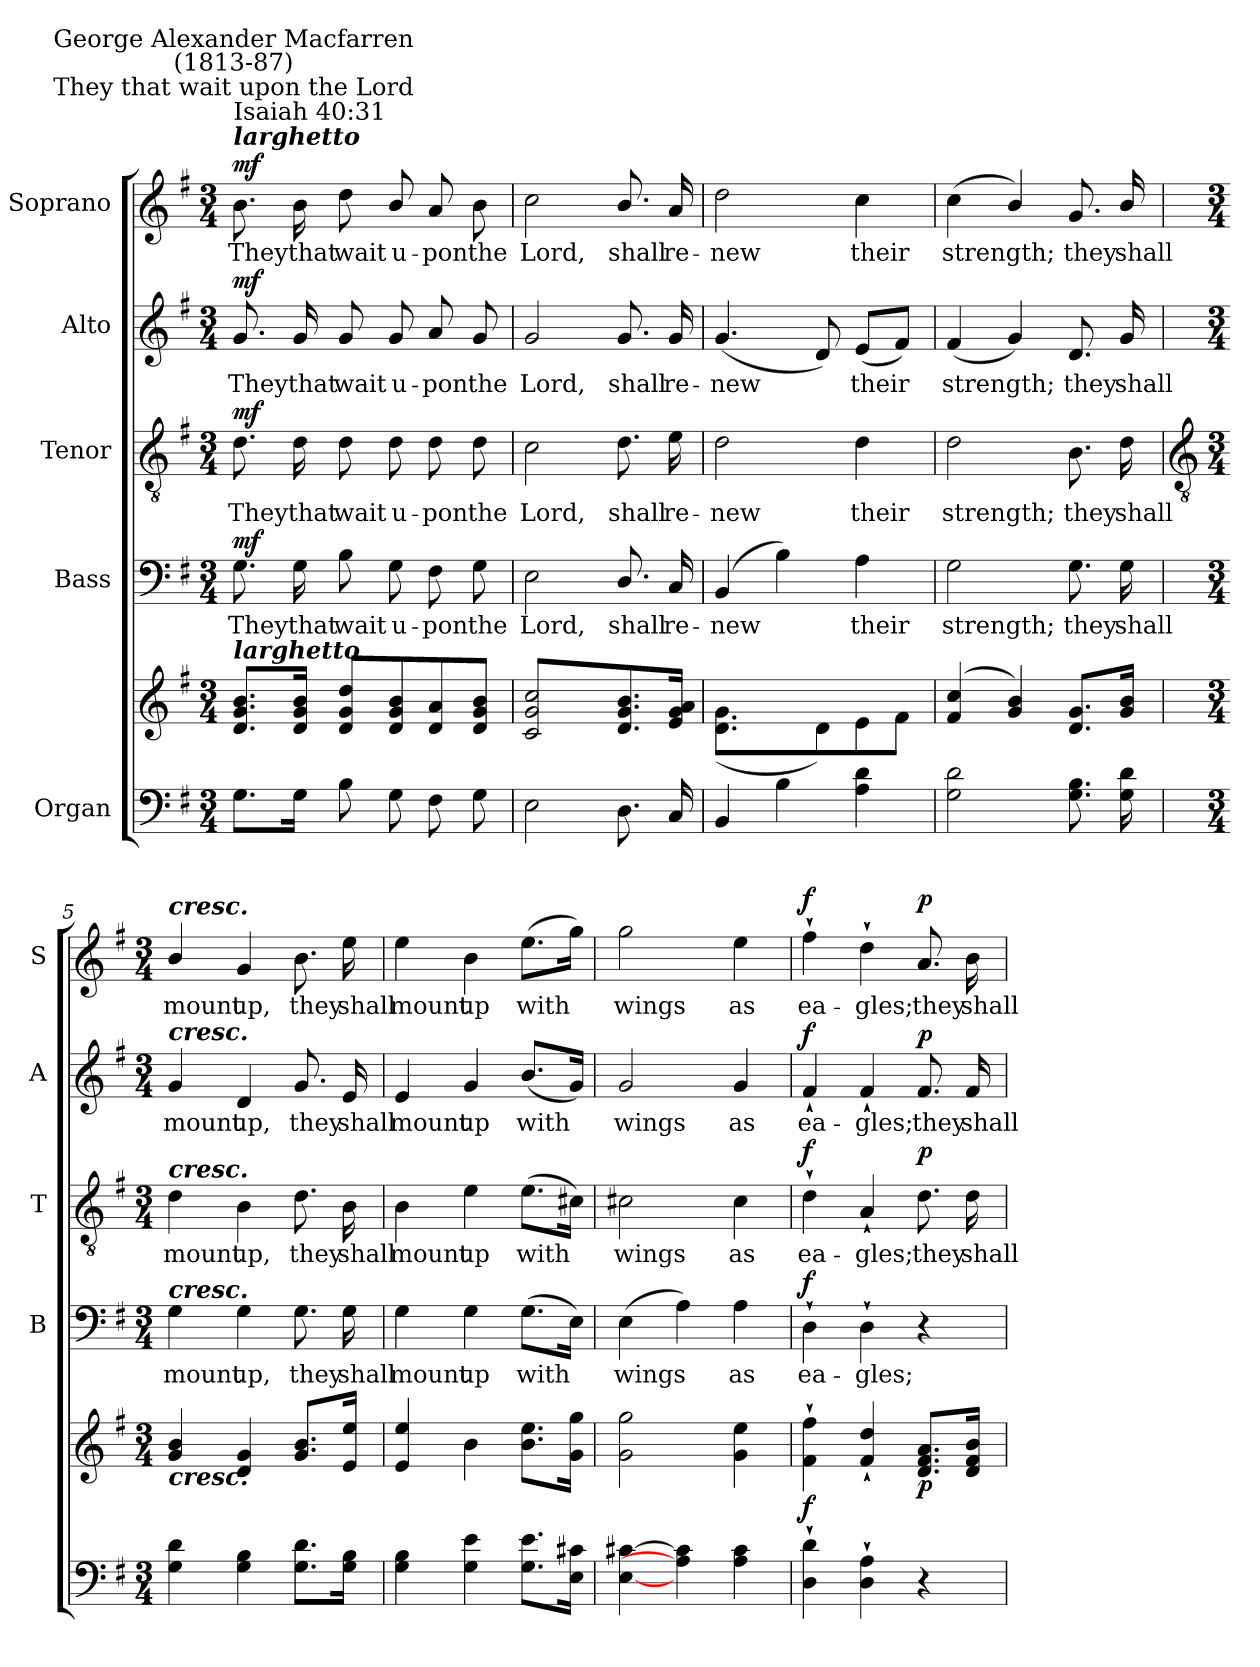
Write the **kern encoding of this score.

**kern	**kern	**dynam	**kern	**text	**dynam	**kern	**text	**dynam	**kern	**text	**dynam	**kern	**text	**dynam
*part5	*part5	*part5	*part4	*part4	*part4	*part3	*part3	*part3	*part2	*part2	*part2	*part1	*part1	*part1
*staff6	*staff5	*staff5/6	*staff4	*staff4	*staff4	*staff3	*staff3	*staff3	*staff2	*staff2	*staff2	*staff1	*staff1	*staff1
*I"Organ	*	*	*I"Bass	*	*	*I"Tenor	*	*	*I"Alto	*	*	*I"Soprano	*	*
*	*	*	*I'B	*	*	*I'T	*	*	*I'A	*	*	*I'S	*	*
*clefF4	*clefG2	*	*clefF4	*	*	*clefGv2	*	*	*clefG2	*	*	*clefG2	*	*
*k[f#]	*k[f#]	*	*k[f#]	*	*	*k[f#]	*	*	*k[f#]	*	*	*k[f#]	*	*
*G:	*G:	*	*G:	*	*	*G:	*	*	*G:	*	*	*G:	*	*
*M3/4	*M3/4	*	*M3/4	*	*	*M3/4	*	*	*M3/4	*	*	*M3/4	*	*
*MM56	*MM56	*	*MM56	*	*	*MM56	*	*	*MM56	*	*	*MM56	*	*
=1	=1	=1	=1	=1	=1	=1	=1	=1	=1	=1	=1	=1	=1	=1
*	*^	*	*	*	*	*	*	*	*	*	*	*	*	*
!	!	!	!	!	!	!	!	!	!	!	!	!	!LO:TX:a:Bi:t=larghetto	!	!
!	!	!	!	!	!	!	!	!	!	!	!	!	!LO:TX:a:t=Isaiah 40&colon;31	!	!
!	!	!	!	!	!	!	!	!	!	!	!	!	!LO:TX:a:cj:t=They that wait upon the Lord	!	!
!	!	!	!	!	!	!	!	!	!	!	!	!	!LO:TX:a:cj:t=George Alexander Macfarren\n(1813-87)	!	!
!	!LO:TX:a:Bi:t=larghetto	!	!	!	!	!	!	!	!	!	!	!	!	!	!
!	!	!LO:N:vis=1	!LO:DY:b=2	!	!LO:LY:b	!	!	!LO:LY:b	!	!	!LO:LY:b	!	!	!LO:LY:b	!
!	!	!	!LO:DY:n=1:b	!	!	!LO:DY:b	!	!	!LO:DY:b	!	!	!LO:DY:b	!	!	!LO:DY:b
8.GL	8.d/ 8.g/ 8.b/L	2.ryy	mf mf	8.G	They	mf	8.d	They	mf	8.g	They	mf	8.b	They	mf
!	!	!	!	!	!LO:LY:b	!	!	!LO:LY:b	!	!	!LO:LY:b	!	!	!LO:LY:b	!
16GJ	16d/ 16g/ 16b/J	.	.	16G	that	.	16d	that	.	16g	that	.	16b	that	.
!	!	!	!	!	!LO:LY:b	!	!	!LO:LY:b	!	!	!LO:LY:b	!	!	!LO:LY:b	!
8BL	8d/ 8g/ 8dd/L	.	.	8B	wait	.	8d	wait	.	8g	wait	.	8dd	wait	.
!	!	!	!	!	!LO:LY:b	!	!	!LO:LY:b	!	!	!LO:LY:b	!	!	!LO:LY:b	!
8G	8d/ 8g/ 8b/	.	.	8G	u-	.	8d	u-	.	8g	u-	.	8b/	u-	.
!	!	!	!	!	!LO:LY:b	!	!	!LO:LY:b	!	!	!LO:LY:b	!	!	!LO:LY:b	!
8F#	8d/ 8a/	.	.	8F#	-pon	.	8d	-pon	.	8a	-pon	.	8a	-pon	.
!	!	!	!	!	!LO:LY:b	!	!	!LO:LY:b	!	!	!LO:LY:b	!	!	!LO:LY:b	!
8G	8d/ 8g/ 8b/J	.	.	8G	the	.	8d	the	.	8g	the	.	8b	the	.
=2	=2	=2	=2	=2	=2	=2	=2	=2	=2	=2	=2	=2	=2	=2	=2
!	!	!LO:N:vis=1	!	!	!LO:LY:b	!	!	!LO:LY:b	!	!	!LO:LY:b	!	!	!LO:LY:b	!
2E	2c/ 2g/ 2cc/	2.ryy	.	2E	Lord,	.	2c	Lord,	.	2g	Lord,	.	2cc	Lord,	.
!	!	!	!	!	!LO:LY:b	!	!	!LO:LY:b	!	!	!LO:LY:b	!	!	!LO:LY:b	!
8.DL	8.d/ 8.g/ 8.b/	.	.	8.D/	shall	.	8.d	shall	.	8.g	shall	.	8.b/	shall	.
!	!	!	!	!	!LO:LY:b	!	!	!LO:LY:b	!	!	!LO:LY:b	!	!	!LO:LY:b	!
16C	16e/ 16g/ 16a/J	.	.	16C	re-	.	16e	re-	.	16g	re-	.	16a	re-	.
=3	=3	=3	=3	=3	=3	=3	=3	=3	=3	=3	=3	=3	=3	=3	=3
!	!	!	!	!	!LO:LY:b	!	!	!LO:LY:b	!	!	!LO:LY:b	!	!	!LO:LY:b	!
4BB	2.ryy	(<4.d\ 4.g\	.	(4BB	-new	.	2d	-new	.	(<4.g	-new	.	2dd	-new	.
4B	.	.	.	4B)	.	.	.	.	.	.	.	.	.	.	.
.	.	8d\)	.	.	.	.	.	.	.	8d)	.	.	.	.	.
!	!	!	!	!	!LO:LY:b	!	!	!LO:LY:b	!	!	!LO:LY:b	!	!	!LO:LY:b	!
4A 4d	.	8e\	.	4A	their	.	4d	their	.	(<8eL	their	.	4cc	their	.
.	.	8f#\J	.	.	.	.	.	.	.	8f#J)	.	.	.	.	.
=4	=4	=4	=4	=4	=4	=4	=4	=4	=4	=4	=4	=4	=4	=4	=4
!	!	!LO:N:vis=1	!	!	!LO:LY:b	!	!	!LO:LY:b	!	!	!LO:LY:b	!	!	!LO:LY:b	!
2G 2d	(>4f#/ 4cc/	2.ryy	.	2G	strength;	.	2d	strength;	.	(<4f#	strength;	.	(<4cc	strength;	.
.	4g/ 4b/)	.	.	.	.	.	.	.	.	4g)	.	.	4b/)	.	.
!	!	!	!	!	!LO:LY:b	!	!	!LO:LY:b	!	!	!LO:LY:b	!	!	!LO:LY:b	!
8.G 8.BL	8.d/ 8.g/L	.	.	8.G	they	.	8.B	they	.	8.d	they	.	8.g	they	.
!	!	!	!	!	!LO:LY:b	!	!	!LO:LY:b	!	!	!LO:LY:b	!	!	!LO:LY:b	!
16G 16d	16g/ 16b/J	.	.	16G	shall	.	16d	shall	.	16g	shall	.	16b/	shall	.
*	*v	*v	*	*	*	*	*	*	*	*	*	*	*	*	*
!!LO:LB:g=z
=5	=5	=5	=5	=5	=5	=5	=5	=5	=5	=5	=5	=5	=5	=5
*	*	*	*	*	*	*clefGv2	*	*	*	*	*	*	*	*
*M3/4	*M3/4	*	*M3/4	*	*	*M3/4	*	*	*M3/4	*	*	*M3/4	*	*
!	!	!	!	!	!	!	!	!	!	!	!	!LO:TX:a:Bi:t=cresc.	!	!
!	!	!	!	!	!	!	!	!	!LO:TX:a:Bi:t=cresc.	!	!	!	!	!
!	!	!	!	!	!	!LO:TX:a:Bi:t=cresc.	!	!	!	!	!	!	!	!
!	!	!	!LO:TX:a:Bi:t=cresc.	!	!	!	!	!	!	!	!	!	!	!
!	!LO:TX:b:Bi:t=cresc.	!	!	!	!	!	!	!	!	!	!	!	!	!
!	!	!	!	!LO:LY:b	!	!	!LO:LY:b	!	!	!LO:LY:b	!	!	!LO:LY:b	!
4G 4d	4g/ 4b/	.	4G	mount	.	4d	mount	.	4g	mount	.	4b/	mount	.
!	!	!	!	!LO:LY:b	!	!	!LO:LY:b	!	!	!LO:LY:b	!	!	!LO:LY:b	!
4G 4B	4d 4g	.	4G	up,	.	4B	up,	.	4d	up,	.	4g	up,	.
!	!	!	!	!LO:LY:b	!	!	!LO:LY:b	!	!	!LO:LY:b	!	!	!LO:LY:b	!
8.G 8.dL	8.g 8.bL	.	8.G	they	.	8.d	they	.	8.g	they	.	8.b	they	.
!	!	!	!	!LO:LY:b	!	!	!LO:LY:b	!	!	!LO:LY:b	!	!	!LO:LY:b	!
16G 16BJ	16e 16eeJ	.	16G	shall	.	16B	shall	.	16e	shall	.	16ee	shall	.
=6	=6	=6	=6	=6	=6	=6	=6	=6	=6	=6	=6	=6	=6	=6
!	!	!	!	!LO:LY:b	!	!	!LO:LY:b	!	!	!LO:LY:b	!	!	!LO:LY:b	!
4G 4B	4e 4ee	.	4G	mount	.	4B	mount	.	4e	mount	.	4ee	mount	.
!	!	!	!	!LO:LY:b	!	!	!LO:LY:b	!	!	!LO:LY:b	!	!	!LO:LY:b	!
4G 4e	4b	.	4G	up	.	4e	up	.	4g	up	.	4b	up	.
!	!	!	!	!LO:LY:b	!	!	!LO:LY:b	!	!	!LO:LY:b	!	!	!LO:LY:b	!
8.G 8.eL	8.b 8.eeL	.	(>8.GL	with	.	(>8.eL	with	.	(<8.bL	with	.	(>8.eeL	with	.
16E 16c#XJ	16g 16ggJ	.	16EJ)	.	.	16c#XJ)	.	.	16gJ)	.	.	16ggJ)	.	.
=7	=7	=7	=7	=7	=7	=7	=7	=7	=7	=7	=7	=7	=7	=7
!	!	!	!	!LO:LY:b	!	!	!LO:LY:b	!	!	!LO:LY:b	!	!	!LO:LY:b	!
[4E [4c#X	2g 2gg	.	(>4E	wings	.	2c#X	wings	.	2g	wings	.	2gg	wings	.
4A] 4c#]	.	.	4A)	.	.	.	.	.	.	.	.	.	.	.
!	!	!	!	!LO:LY:b	!	!	!LO:LY:b	!	!	!LO:LY:b	!	!	!LO:LY:b	!
4A 4c#	4g 4ee	.	4A	as	.	4c#	as	.	4g	as	.	4ee	as	.
=8	=8	=8	=8	=8	=8	=8	=8	=8	=8	=8	=8	=8	=8	=8
!	!	!LO:DY:b	!	!LO:LY:b	!LO:DY:b	!	!LO:LY:b	!LO:DY:b	!	!LO:LY:b	!LO:DY:b	!	!LO:LY:b	!LO:DY:b
4D` 4d`	4f#` 4ff#`	f	4D`	ea-	f	4d`	ea-	f	4f#`	ea-	f	4ff#`	ea-	f
!	!	!	!	!LO:LY:b	!	!	!LO:LY:b	!	!	!LO:LY:b	!	!	!LO:LY:b	!
4D` 4A`	4f#` 4dd`	.	4D`	-gles;	.	4A`	-gles;	.	4f#`	-gles;	.	4dd`	-gles;	.
!	!	!LO:DY:b	!	!	!	!	!LO:LY:b	!LO:DY:b	!	!LO:LY:b	!LO:DY:b	!	!LO:LY:b	!LO:DY:b
4r	8.d 8.f# 8.aL	p	4r	.	.	8.d	they	p	8.f#	they	p	8.a	they	p
!	!	!	!	!	!	!	!LO:LY:b	!	!	!LO:LY:b	!	!	!LO:LY:b	!
.	16d 16f# 16bJ	.	.	.	.	16d	shall	.	16f#	shall	.	16b	shall	.
=	=	=	=	=	=	=	=	=	=	=	=	=	=	=
*-	*-	*-	*-	*-	*-	*-	*-	*-	*-	*-	*-	*-	*-	*-
